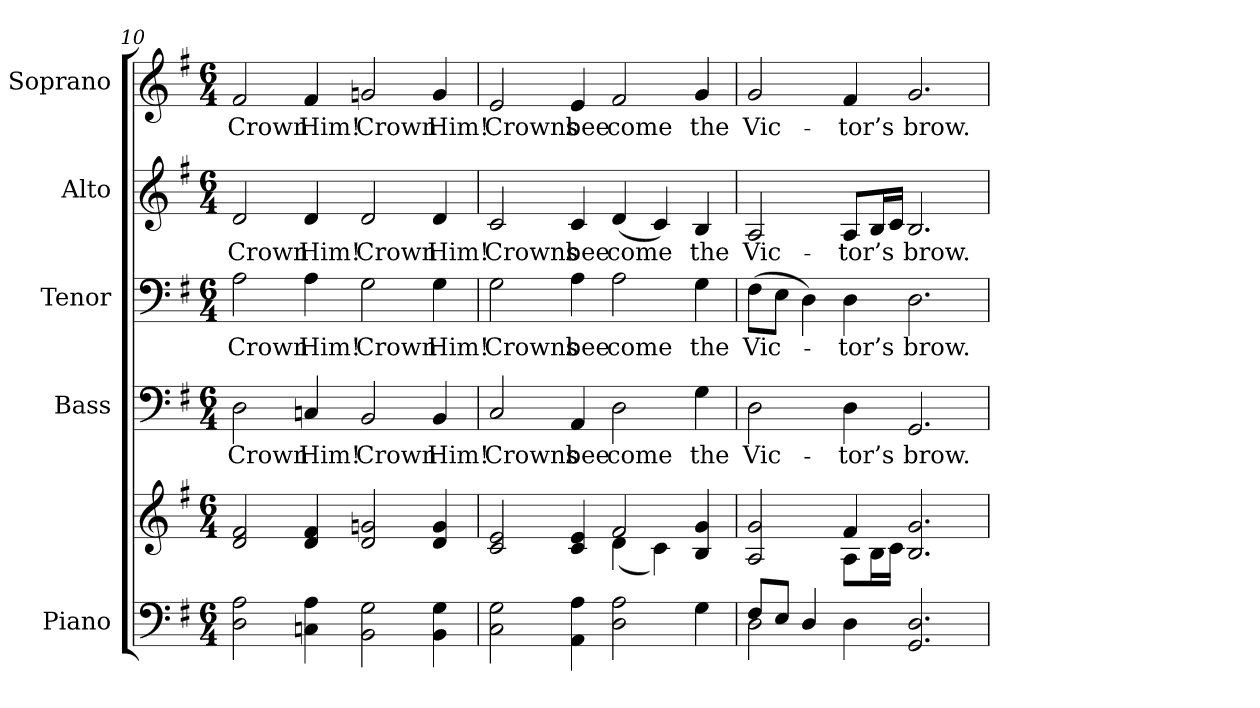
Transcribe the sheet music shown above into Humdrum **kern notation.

**kern	**kern	**kern	**text	**kern	**text	**kern	**text	**kern	**text
*part5	*part5	*part4	*part4	*part3	*part3	*part2	*part2	*part1	*part1
*staff6	*staff5	*staff4	*staff4	*staff3	*staff3	*staff2	*staff2	*staff1	*staff1
*I"Piano	*	*I"Bass	*	*I"Tenor	*	*I"Alto	*	*I"Soprano	*
*I'Pno.	*	*I'B.	*	*I'T.	*	*I'A.	*	*I'S.	*
*clefF4	*clefG2	*clefF4	*	*clefF4	*	*clefG2	*	*clefG2	*
*k[f#]	*k[f#]	*k[f#]	*	*k[f#]	*	*k[f#]	*	*k[f#]	*
*G:	*G:	*G:	*	*G:	*	*G:	*	*G:	*
*M6/4	*M6/4	*M6/4	*	*M6/4	*	*M6/4	*	*M6/4	*
=10	=10	=10	=10	=10	=10	=10	=10	=10	=10
!	!	!	!LO:LY:b:color=#000000	!	!	!	!	!	!
!	!	!	!	!	!LO:LY:b:color=#000000	!	!	!	!
!	!	!	!	!	!	!	!LO:LY:b:color=#000000	!	!
!	!	!	!	!	!	!	!	!	!LO:LY:b:color=#000000
2Di\ 2Ai	2di/ 2f#i	2Di\	Crown	2Ai\	Crown	2di/	Crown	2f#i/	Crown
!	!	!	!LO:LY:b:color=#000000	!	!	!	!	!	!
!	!	!	!	!	!LO:LY:b:color=#000000	!	!	!	!
!	!	!	!	!	!	!	!LO:LY:b:color=#000000	!	!
!	!	!	!	!	!	!	!	!	!LO:LY:b:color=#000000
4Cni\ 4Ai	4di/ 4f#i	4Cni/	Him!	4Ai\	Him!	4di/	Him!	4f#i/	Him!
!	!	!	!LO:LY:b:color=#000000	!	!	!	!	!	!
!	!	!	!	!	!LO:LY:b:color=#000000	!	!	!	!
!	!	!	!	!	!	!	!LO:LY:b:color=#000000	!	!
!	!	!	!	!	!	!	!	!	!LO:LY:b:color=#000000
2BBi\ 2Gi	2di/ 2gni	2BBi/	Crown	2Gi\	Crown	2di/	Crown	2gni/	Crown
!	!	!	!LO:LY:b:color=#000000	!	!	!	!	!	!
!	!	!	!	!	!LO:LY:b:color=#000000	!	!	!	!
!	!	!	!	!	!	!	!LO:LY:b:color=#000000	!	!
!	!	!	!	!	!	!	!	!	!LO:LY:b:color=#000000
4BBi\ 4Gi	4di/ 4gi	4BBi/	Him!	4Gi\	Him!	4di/	Him!	4gi/	Him!
!!LO:PB:g=z
=11	=11	=11	=11	=11	=11	=11	=11	=11	=11
*	*^	*	*	*	*	*	*	*	*
!	!	!	!	!LO:LY:b:color=#000000	!	!	!	!	!	!
!	!	!	!	!	!	!LO:LY:b:color=#000000	!	!	!	!
!	!	!	!	!	!	!	!	!LO:LY:b:color=#000000	!	!
!	!	!	!	!	!	!	!	!	!	!LO:LY:b:color=#000000
2Ci\ 2Gi	2ci/ 2ei	2.ryy	2Ci/	Crowns	2Gi\	Crowns	2ci/	Crowns	2ei/	Crowns
!	!	!	!	!LO:LY:b:color=#000000	!	!	!	!	!	!
!	!	!	!	!	!	!LO:LY:b:color=#000000	!	!	!	!
!	!	!	!	!	!	!	!	!LO:LY:b:color=#000000	!	!
!	!	!	!	!	!	!	!	!	!	!LO:LY:b:color=#000000
4AAi\ 4Ai	4ci/ 4ei	.	4AAi/	bee	4Ai\	bee	4ci/	bee	4ei/	bee
!	!	!	!	!LO:LY:b:color=#000000	!	!	!	!	!	!
!	!	!	!	!	!	!LO:LY:b:color=#000000	!	!	!	!
!	!	!	!	!	!	!	!	!LO:LY:b:color=#000000	!	!
!	!	!	!	!	!	!	!	!	!	!LO:LY:b:color=#000000
2Di\ 2Ai	2f#i/	(4di\	2Di\	come	2Ai\	come	(4di/	come	2f#i/	come
.	.	4ci\)	.	.	.	.	4ci/)	.	.	.
!	!	!	!	!LO:LY:b:color=#000000	!	!	!	!	!	!
!	!	!	!	!	!	!LO:LY:b:color=#000000	!	!	!	!
!	!	!	!	!	!	!	!	!LO:LY:b:color=#000000	!	!
!	!	!	!	!	!	!	!	!	!	!LO:LY:b:color=#000000
4Gi\	4Bi/ 4gi	4ryy	4Gi\	the	4Gi\	the	4Bi/	the	4gi/	the
=12	=12	=12	=12	=12	=12	=12	=12	=12	=12	=12
*^	*	*	*	*	*	*	*	*	*	*
!	!	!	!	!	!LO:LY:b:color=#000000	!	!	!	!	!	!
!	!	!	!	!	!	!	!LO:LY:b:color=#000000	!	!	!	!
!	!	!	!	!	!	!	!	!	!LO:LY:b:color=#000000	!	!
!	!	!	!	!	!	!	!	!	!	!	!LO:LY:b:color=#000000
8F#i/L	2Di\	2Ai/ 2gi	4ryy	2Di\	Vic-	(8F#i\L	Vic-	2Ai/	Vic-	2gi/	Vic-
8Ei/J	.	.	.	.	.	8Ei\J	.	.	.	.	.
4Di/	.	.	4ryy	.	.	4Di\)	.	.	.	.	.
!	!	!	!	!	!LO:LY:b:color=#000000	!	!	!	!	!	!
!	!	!	!	!	!	!	!LO:LY:b:color=#000000	!	!	!	!
!	!	!	!	!	!	!	!	!	!LO:LY:b:color=#000000	!	!
!	!	!	!	!	!	!	!	!	!	!	!LO:LY:b:color=#000000
4Di\	4ryy	4f#i/	8Ai\L	4Di\	-tor’s	4Di\	-tor’s	8Ai/L	-tor’s	4f#i/	-tor’s
.	.	.	16Bi\L	.	.	.	.	16Bi/L	.	.	.
.	.	.	16ci\JJ	.	.	.	.	16ci/JJ	.	.	.
!	!	!	!	!	!LO:LY:b:color=#000000	!	!	!	!	!	!
!	!	!	!	!	!	!	!LO:LY:b:color=#000000	!	!	!	!
!	!	!	!	!	!	!	!	!	!LO:LY:b:color=#000000	!	!
!	!	!	!	!	!	!	!	!	!	!	!LO:LY:b:color=#000000
2.GGi/ 2.Di	2.ryy	2.Bi/ 2.gi	2.ryy	2.GGi/	brow.	2.Di\	brow.	2.Bi/	brow.	2.gi/	brow.
*v	*v	*	*	*	*	*	*	*	*	*	*
*	*v	*v	*	*	*	*	*	*	*	*
=	=	=	=	=	=	=	=	=	=
*-	*-	*-	*-	*-	*-	*-	*-	*-	*-
